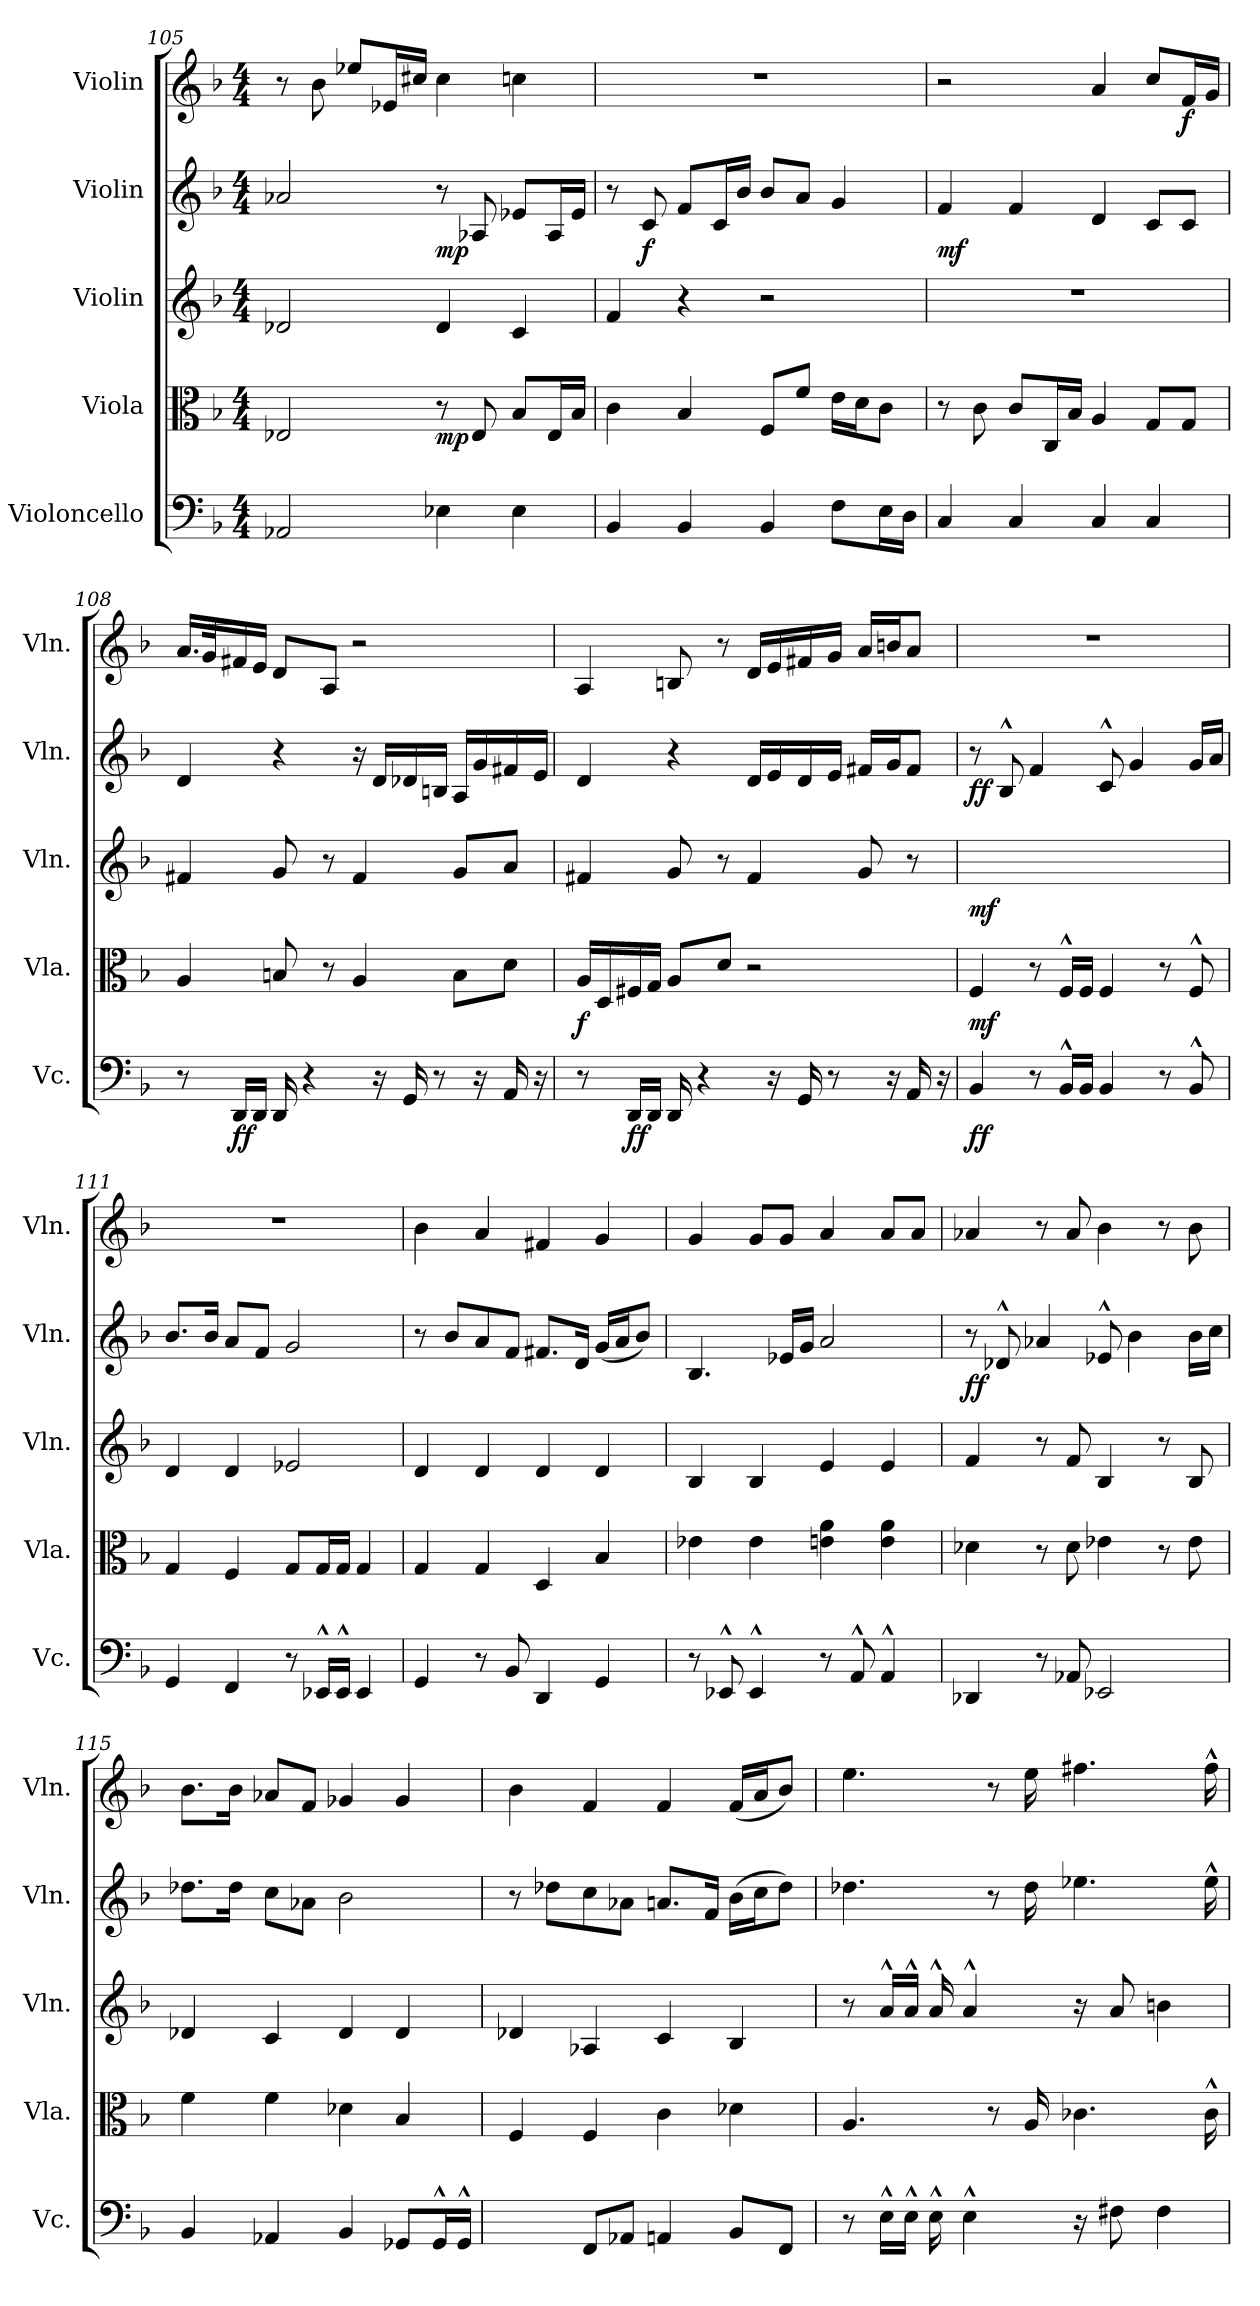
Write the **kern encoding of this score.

**kern	**dynam	**kern	**dynam	**kern	**dynam	**kern	**dynam	**kern	**dynam
*part5	*part5	*part4	*part4	*part3	*part3	*part2	*part2	*part1	*part1
*staff5	*staff5	*staff4	*staff4	*staff3	*staff3	*staff2	*staff2	*staff1	*staff1
*I"Violoncello	*	*I"Viola	*	*I"Violin	*	*I"Violin	*	*I"Violin	*
*I'Vc.	*	*I'Vla.	*	*I'Vln.	*	*I'Vln.	*	*I'Vln.	*
*clefF4	*	*clefC3	*	*clefG2	*	*clefG2	*	*clefG2	*
*k[b-]	*	*k[b-]	*	*k[b-]	*	*k[b-]	*	*k[b-]	*
*M4/4	*	*M4/4	*	*M4/4	*	*M4/4	*	*M4/4	*
=105	=105	=105	=105	=105	=105	=105	=105	=105	=105
2AA-X/	.	2E-X/	.	2d-X/	.	2a-X/	.	8r	.
.	.	.	.	.	.	.	.	8b-\	.
.	.	.	.	.	.	.	.	8ee-X/L	.
.	.	.	.	.	.	.	.	16e-X/L	.
.	.	.	.	.	.	.	.	16cc#X/JJ	.
!	!	!	!LO:DY:b	!	!	!	!LO:DY:b	!	!
4E-X\	.	8r	mp	4d-/	.	8r	mp	4cc#\	.
.	.	8E-/	.	.	.	8A-X/	.	.	.
4E-\	.	8B-/L	.	4c/	.	8e-X/L	.	4ccn\	.
.	.	16E-/L	.	.	.	16A-/L	.	.	.
.	.	16B-/JJ	.	.	.	16e-/JJ	.	.	.
=106	=106	=106	=106	=106	=106	=106	=106	=106	=106
4BB-/	.	4c\	.	4f/	.	8r	.	1r	.
!	!	!	!	!	!	!	!LO:DY:b	!	!
.	.	.	.	.	.	8c/	f	.	.
4BB-/	.	4B-/	.	4r	.	8f/L	.	.	.
.	.	.	.	.	.	16c/L	.	.	.
.	.	.	.	.	.	16b-/JJ	.	.	.
4BB-/	.	8F/L	.	2r	.	8b-/L	.	.	.
.	.	8f/J	.	.	.	8a/J	.	.	.
8F\L	.	16e\LL	.	.	.	4g/	.	.	.
.	.	16d\J	.	.	.	.	.	.	.
16E\L	.	8c\J	.	.	.	.	.	.	.
16D\JJ	.	.	.	.	.	.	.	.	.
!!LO:PB:g=z
=107	=107	=107	=107	=107	=107	=107	=107	=107	=107
!	!	!	!	!	!	!	!LO:DY:b	!	!
4C/	.	8r	.	1r	.	4f/	mf	2r	.
.	.	8c\	.	.	.	.	.	.	.
4C/	.	8c/L	.	.	.	4f/	.	.	.
.	.	16C/L	.	.	.	.	.	.	.
.	.	16B-/JJ	.	.	.	.	.	.	.
4C/	.	4A/	.	.	.	4d/	.	4a/	.
4C/	.	8G/L	.	.	.	8c/L	.	8cc/L	.
!	!	!	!	!	!	!	!	!	!LO:DY:b
.	.	8G/J	.	.	.	8c/J	.	16f/L	f
.	.	.	.	.	.	.	.	16g/JJ	.
=108	=108	=108	=108	=108	=108	=108	=108	=108	=108
8r	.	4A/	.	4f#X/	.	4d/	.	16.a/LL	.
.	.	.	.	.	.	.	.	32g/K	.
!	!LO:DY:b	!	!	!	!	!	!	!	!
16DD/LL	ff	.	.	.	.	.	.	16f#X/	.
16DD/JJ	.	.	.	.	.	.	.	16e/JJ	.
16DD/	.	8Bn/	.	8g/	.	4r	.	8d/L	.
4r	.	.	.	.	.	.	.	.	.
.	.	8r	.	8r	.	.	.	8A/J	.
.	.	4A/	.	4f#/	.	16r	.	2r	.
16r	.	.	.	.	.	16d/LL	.	.	.
16GG/	.	.	.	.	.	16d-X/	.	.	.
8r	.	.	.	.	.	16Bn/JJ	.	.	.
.	.	8B\L	.	8g/L	.	16A/LL	.	.	.
16r	.	.	.	.	.	16g/	.	.	.
16AA/	.	8d\J	.	8a/J	.	16f#X/	.	.	.
16r	.	.	.	.	.	16e/JJ	.	.	.
!!LO:LB:g=z
=109	=109	=109	=109	=109	=109	=109	=109	=109	=109
!	!	!	!LO:DY:b	!	!	!	!	!	!
8r	.	16A/LL	f	4f#X/	.	4d/	.	4A/	.
.	.	16D/	.	.	.	.	.	.	.
!	!LO:DY:b	!	!	!	!	!	!	!	!
16DD/LL	ff	16F#X/	.	.	.	.	.	.	.
16DD/JJ	.	16G/JJ	.	.	.	.	.	.	.
16DD/	.	8A/L	.	8g/	.	4r	.	8Bn/	.
4r	.	.	.	.	.	.	.	.	.
.	.	8d/J	.	8r	.	.	.	8r	.
.	.	2r	.	4f#/	.	16d/LL	.	16d/LL	.
16r	.	.	.	.	.	16e/	.	16e/	.
16GG/	.	.	.	.	.	16d/	.	16f#X/	.
8r	.	.	.	.	.	16e/JJ	.	16g/JJ	.
.	.	.	.	8g/	.	16f#X/LL	.	16a/LL	.
16r	.	.	.	.	.	16g/J	.	16bn/J	.
16AA/	.	.	.	8r	.	8f#/J	.	8a/J	.
16r	.	.	.	.	.	.	.	.	.
=110	=110	=110	=110	=110	=110	=110	=110	=110	=110
!	!LO:DY:b	!	!LO:DY:b	!	!LO:DY:b	!	!LO:DY:b	!	!
4BB-/	ff	4F/	mf	4d/yy	mf	8r	ff	1r	.
.	.	.	.	.	.	8B-^^/	.	.	.
8r	.	8r	.	8ryy	.	4f/	.	.	.
16BB-^^/LL	.	16F^^/LL	.	16d/LLyy	.	.	.	.	.
16BB-/JJ	.	16F/JJ	.	16d/JJyy	.	.	.	.	.
4BB-/	.	4F/	.	4d/yy	.	8c^^/	.	.	.
.	.	.	.	.	.	4g/	.	.	.
8r	.	8r	.	8ryy	.	.	.	.	.
8BB-^^/	.	8F^^/	.	8d^^/yy	.	16g/LL	.	.	.
.	.	.	.	.	.	16a/JJ	.	.	.
=111	=111	=111	=111	=111	=111	=111	=111	=111	=111
4GG/	.	4G/	.	4d/	.	8.b-/L	.	1r	.
.	.	.	.	.	.	16b-/Jk	.	.	.
4FF/	.	4F/	.	4d/	.	8a/L	.	.	.
.	.	.	.	.	.	8f/J	.	.	.
8r	.	8G/L	.	2e-X/	.	2g/	.	.	.
16EE-X^^/LL	.	16G/L	.	.	.	.	.	.	.
16EE-^^/JJ	.	16G/JJ	.	.	.	.	.	.	.
4EE-/	.	4G/	.	.	.	.	.	.	.
!!LO:PB:g=z
=112	=112	=112	=112	=112	=112	=112	=112	=112	=112
4GG/	.	4G/	.	4d/	.	8r	.	4b-\	.
.	.	.	.	.	.	8b-/L	.	.	.
8r	.	4G/	.	4d/	.	8a/	.	4a/	.
8BB-/	.	.	.	.	.	8f/J	.	.	.
4DD/	.	4D/	.	4d/	.	8.f#X/L	.	4f#X/	.
.	.	.	.	.	.	16d/Jk	.	.	.
4GG/	.	4B-/	.	4d/	.	(16g/LL	.	4g/	.
.	.	.	.	.	.	16a/J	.	.	.
.	.	.	.	.	.	8b-/J)	.	.	.
=113	=113	=113	=113	=113	=113	=113	=113	=113	=113
8r	.	4e-X\	.	4B-/	.	4.B-/	.	4g/	.
8EE-X^^/	.	.	.	.	.	.	.	.	.
4EE-^^/	.	4e-\	.	4B-/	.	.	.	8g/L	.
.	.	.	.	.	.	16e-X/LL	.	8g/J	.
.	.	.	.	.	.	16g/JJ	.	.	.
8r	.	4en\ 4a\	.	4e/	.	2a/	.	4a/	.
8AA^^/	.	.	.	.	.	.	.	.	.
4AA^^/	.	4e\ 4a\	.	4e/	.	.	.	8a/L	.
.	.	.	.	.	.	.	.	8a/J	.
=114	=114	=114	=114	=114	=114	=114	=114	=114	=114
!	!	!	!	!	!	!	!LO:DY:b	!	!
4DD-X/	.	4d-X\	.	4f/	.	8r	ff	4a-X/	.
.	.	.	.	.	.	8d-X^^/	.	.	.
8r	.	8r	.	8r	.	4a-X/	.	8r	.
8AA-X/	.	8d-\	.	8f/	.	.	.	8a-/	.
2EE-X/	.	4e-X\	.	4B-/	.	8e-X^^/	.	4b-\	.
.	.	.	.	.	.	4b-\	.	.	.
.	.	8r	.	8r	.	.	.	8r	.
.	.	8e-\	.	8B-/	.	16b-\LL	.	8b-\	.
.	.	.	.	.	.	16cc\JJ	.	.	.
!!LO:LB:g=z
=115	=115	=115	=115	=115	=115	=115	=115	=115	=115
4BB-/	.	4f\	.	4d-X/	.	8.dd-X\L	.	8.b-\L	.
.	.	.	.	.	.	16dd-\Jk	.	16b-\Jk	.
4AA-X/	.	4f\	.	4c/	.	8cc\L	.	8a-X/L	.
.	.	.	.	.	.	8a-X\J	.	8f/J	.
4BB-/	.	4d-X\	.	4d-/	.	2b-\	.	4g-X/	.
8GG-X/L	.	4B-/	.	4d-/	.	.	.	4g-/	.
16GG-^^/L	.	.	.	.	.	.	.	.	.
16GG-^^/JJ	.	.	.	.	.	.	.	.	.
=116	=116	=116	=116	=116	=116	=116	=116	=116	=116
4BB-/yy	.	4F/	.	4d-X/	.	8r	.	4b-\	.
.	.	.	.	.	.	8dd-X\L	.	.	.
8FF/L	.	4F/	.	4A-X/	.	8cc\	.	4f/	.
8AA-X/J	.	.	.	.	.	8a-X\J	.	.	.
4AAn/	.	4c\	.	4c/	.	8.an/L	.	4f/	.
.	.	.	.	.	.	16f/Jk	.	.	.
8BB-/L	.	4d-X\	.	4B-/	.	(16b-\LL	.	(16f/LL	.
.	.	.	.	.	.	16cc\J	.	16a/J	.
8FF/J	.	.	.	.	.	8dd-\J)	.	8b-/J)	.
=117	=117	=117	=117	=117	=117	=117	=117	=117	=117
8r	.	4.A/	.	8r	.	4.dd-X\	.	4.ee\	.
16E^^\LL	.	.	.	16a^^/LL	.	.	.	.	.
16E^^\JJ	.	.	.	16a^^/JJ	.	.	.	.	.
16E^^\	.	.	.	16a^^/	.	.	.	.	.
4E^^\	.	.	.	4a^^/	.	.	.	.	.
.	.	8r	.	.	.	8r	.	8r	.
.	.	16A/	.	.	.	16dd-\	.	16ee\	.
16r	.	4.c-X\	.	16r	.	4.ee-X\	.	4.ff#X\	.
8F#X\	.	.	.	8a/	.	.	.	.	.
4F#\	.	.	.	4bn\	.	.	.	.	.
.	.	16c-^^\	.	.	.	16ee-^^\	.	16ff#^^\	.
=	=	=	=	=	=	=	=	=	=
*-	*-	*-	*-	*-	*-	*-	*-	*-	*-
